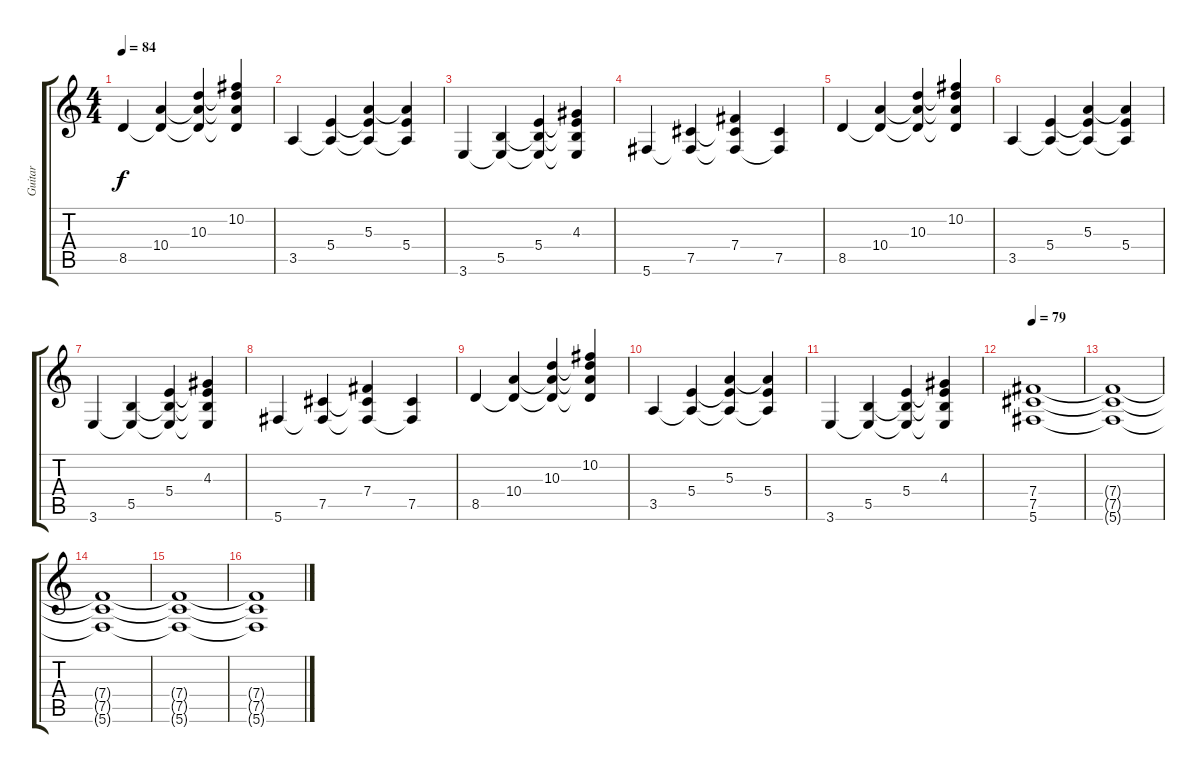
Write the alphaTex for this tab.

\track ("Guitar" "Guitar") {instrument distortionguitar}
\staff {score tabs}
\tuning (Db4 Ab3 E3 B2 Gb2 Db2) {hide}
\ts (4 4)
\tempo 84
\clef g2
\ks c
8.5.4{dy f} (10.4 8.5{t}).4 (10.3 10.4{t} 8.5{t}).4 (10.2 10.3{t} 10.4{t} 8.5{t}).4 |
3.5.4 (5.4 3.5{t}).4 (5.3 5.4{t} 3.5{t}).4 (5.3{t} 5.4 3.5{t}).4 |
3.6.4 (5.5 3.6{t}).4 (5.4 5.5{t} 3.6{t}).4 (4.3 5.4{t} 5.5{t} 3.6{t}).4 |
5.6.4 (7.5 5.6{t}).4 (7.4 7.5{t} 5.6{t}).4 (7.5 5.6{t}).4 |
8.5.4 (10.4 8.5{t}).4 (10.3 10.4{t} 8.5{t}).4 (10.2 10.3{t} 10.4{t} 8.5{t}).4 |
3.5.4 (5.4 3.5{t}).4 (5.3 5.4{t} 3.5{t}).4 (5.3{t} 5.4 3.5{t}).4 |
3.6.4 (5.5 3.6{t}).4 (5.4 5.5{t} 3.6{t}).4 (4.3 5.4{t} 5.5{t} 3.6{t}).4 |
5.6.4 (7.5 5.6{t}).4 (7.4 7.5{t} 5.6{t}).4 (7.5 5.6{t}).4 |
8.5.4 (10.4 8.5{t}).4 (10.3 10.4{t} 8.5{t}).4 (10.2 10.3{t} 10.4{t} 8.5{t}).4 |
3.5.4 (5.4 3.5{t}).4 (5.3 5.4{t} 3.5{t}).4 (5.3{t} 5.4 3.5{t}).4 |
3.6.4 (5.5 3.6{t}).4 (5.4 5.5{t} 3.6{t}).4 (4.3 5.4{t} 5.5{t} 3.6{t}).4 |
\tempo 79
(7.4 7.5 5.6).1 |
(7.4{t} 7.5{t} 5.6{t}).1 |
(7.4{t} 7.5{t} 5.6{t}).1 |
(7.4{t} 7.5{t} 5.6{t}).1 |
(7.4{t} 7.5{t} 5.6{t}).1
